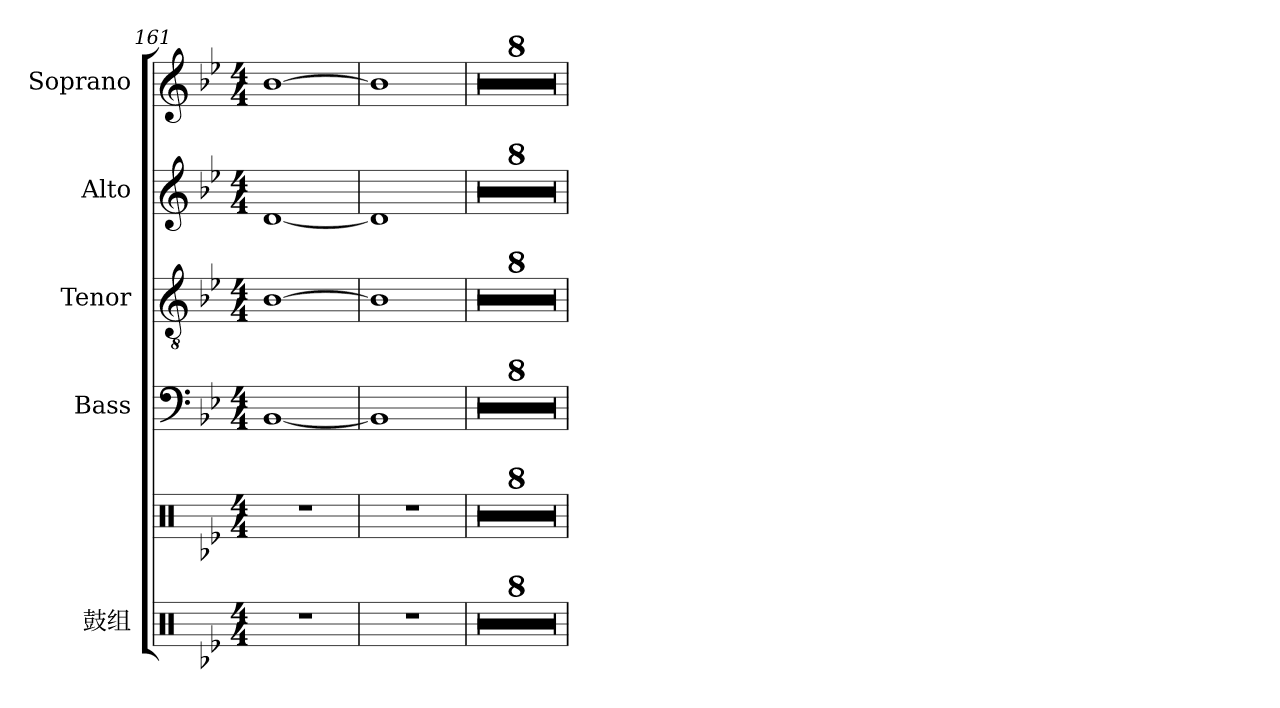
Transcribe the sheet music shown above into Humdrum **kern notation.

**kern	**kern	**kern	**kern	**kern	**kern
*part5	*part5	*part4	*part3	*part2	*part1
*staff6	*staff5	*staff4	*staff3	*staff2	*staff1
*I"鼓组	*	*I"Bass	*I"Tenor	*I"Alto	*I"Soprano
*	*	*I'B.	*I'T.	*I'A.	*I'S.
*clefX	*clefX	*clefF4	*clefGv2	*clefG2	*clefG2
*k[b-e-]	*k[b-e-]	*k[b-e-]	*k[b-e-]	*k[b-e-]	*k[b-e-]
*M4/4	*M4/4	*M4/4	*M4/4	*M4/4	*M4/4
=161	=161	=161	=161	=161	=161
1r	1r	[1BB-	[1B-	[1d	[1b-
=162	=162	=162	=162	=162	=162
1r	1r	1BB-]	1B-]	1d]	1b-]
=163	=163	=163	=163	=163	=163
1r	1r	1r	1r	1r	1r
=164	=164	=164	=164	=164	=164
1r	1r	1r	1r	1r	1r
=165	=165	=165	=165	=165	=165
1r	1r	1r	1r	1r	1r
=166	=166	=166	=166	=166	=166
1r	1r	1r	1r	1r	1r
=167	=167	=167	=167	=167	=167
1r	1r	1r	1r	1r	1r
=168	=168	=168	=168	=168	=168
1r	1r	1r	1r	1r	1r
=169	=169	=169	=169	=169	=169
1r	1r	1r	1r	1r	1r
=170	=170	=170	=170	=170	=170
1r	1r	1r	1r	1r	1r
=	=	=	=	=	=
*-	*-	*-	*-	*-	*-
